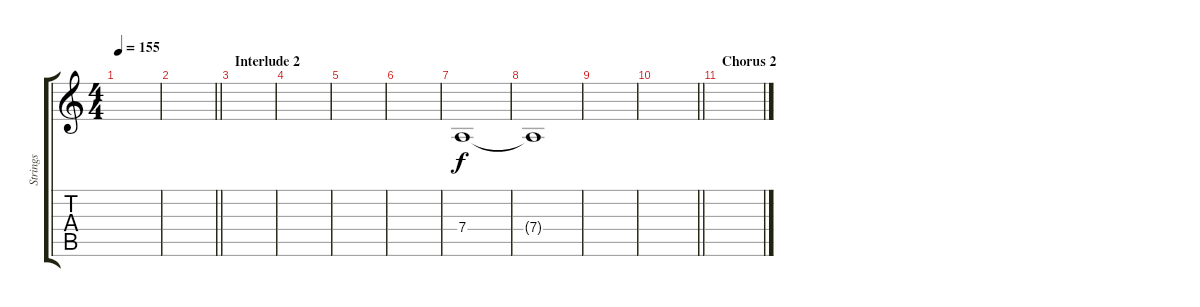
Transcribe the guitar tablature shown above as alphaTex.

\track ("Strings" "Strings") {instrument cello}
\staff {score tabs}
\tuning (E4 B3 G3 D3 A2 E2) {hide}
\ts (4 4)
\tempo 155
\clef g2
\ks c
|
\barLineRight lightlight
|
\section ("" "Interlude 2")
|
|
|
|
7.4.1 |
7.4{t}.1{volume 5} |
|
\barLineRight lightlight
|
\section ("" "Chorus 2")
